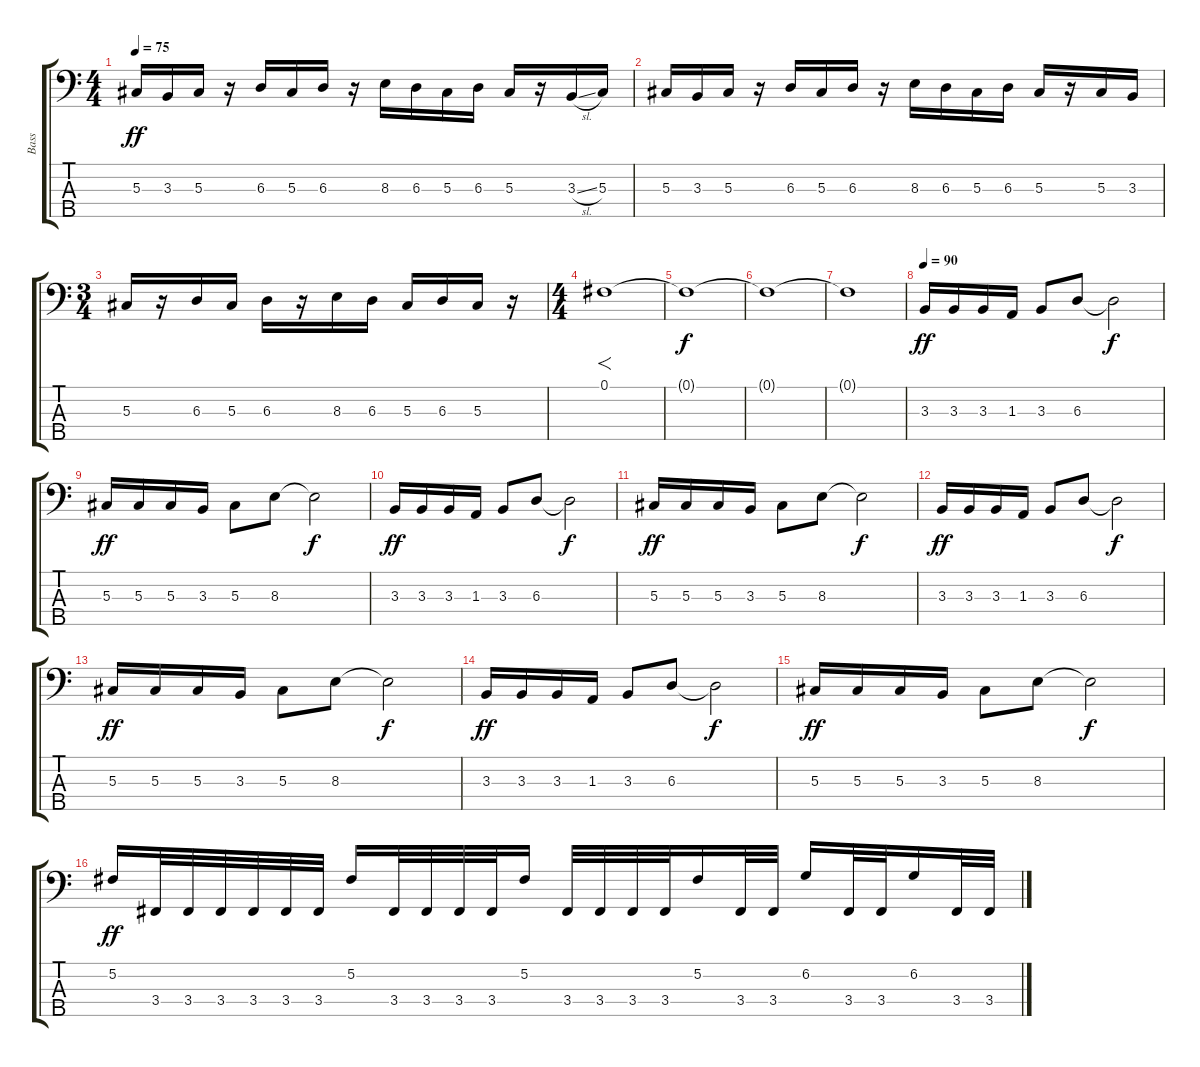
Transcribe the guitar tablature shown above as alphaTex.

\track ("Bass" "Bass") {instrument electricbasspick}
\staff {score tabs}
\tuning (Gb2 Db2 Ab1 Eb1 Bb0) {hide}
\ts (4 4)
\tempo 75
\clef f4
\ks c
5.3.16{dy ff} 3.3.16 5.3.16 r.16 6.3.16 5.3.16 6.3.16 r.16 8.3.16 6.3.16 5.3.16 6.3.16 5.3.16 r.16 3.3{sl}.16 5.3.16 |
5.3.16 3.3.16 5.3.16 r.16 6.3.16 5.3.16 6.3.16 r.16 8.3.16 6.3.16 5.3.16 6.3.16 5.3.16 r.16 5.3.16 3.3.16 |
\ts (3 4)
5.3.16 r.16 6.3.16 5.3.16 6.3.16 r.16 8.3.16 6.3.16 5.3.16 6.3.16 5.3.16 r.16 |
\ts (4 4)
0.1.1{f} |
0.1{t}.1{dy f} |
0.1{t}.1 |
0.1{t}.1 |
\tempo 90
3.3.16{dy ff} 3.3.16 3.3.16 1.3.16 3.3.8 6.3.8 6.3{t}.2{dy f} |
5.3.16{dy ff} 5.3.16 5.3.16 3.3.16 5.3.8 8.3.8 8.3{t}.2{dy f} |
3.3.16{dy ff} 3.3.16 3.3.16 1.3.16 3.3.8 6.3.8 6.3{t}.2{dy f} |
5.3.16{dy ff} 5.3.16 5.3.16 3.3.16 5.3.8 8.3.8 8.3{t}.2{dy f} |
3.3.16{dy ff} 3.3.16 3.3.16 1.3.16 3.3.8 6.3.8 6.3{t}.2{dy f} |
5.3.16{dy ff} 5.3.16 5.3.16 3.3.16 5.3.8 8.3.8 8.3{t}.2{dy f} |
3.3.16{dy ff} 3.3.16 3.3.16 1.3.16 3.3.8 6.3.8 6.3{t}.2{dy f} |
5.3.16{dy ff} 5.3.16 5.3.16 3.3.16 5.3.8 8.3.8 8.3{t}.2{dy f} |
5.2.16{dy ff} 3.4.32 3.4.32 3.4.32 3.4.32 3.4.32 3.4.32 5.2.16 3.4.32 3.4.32 3.4.32 3.4.32 5.2.16 3.4.32 3.4.32 3.4.32 3.4.32 5.2.16 3.4.32 3.4.32 6.2.16 3.4.32 3.4.32 6.2.16 3.4.32 3.4.32
